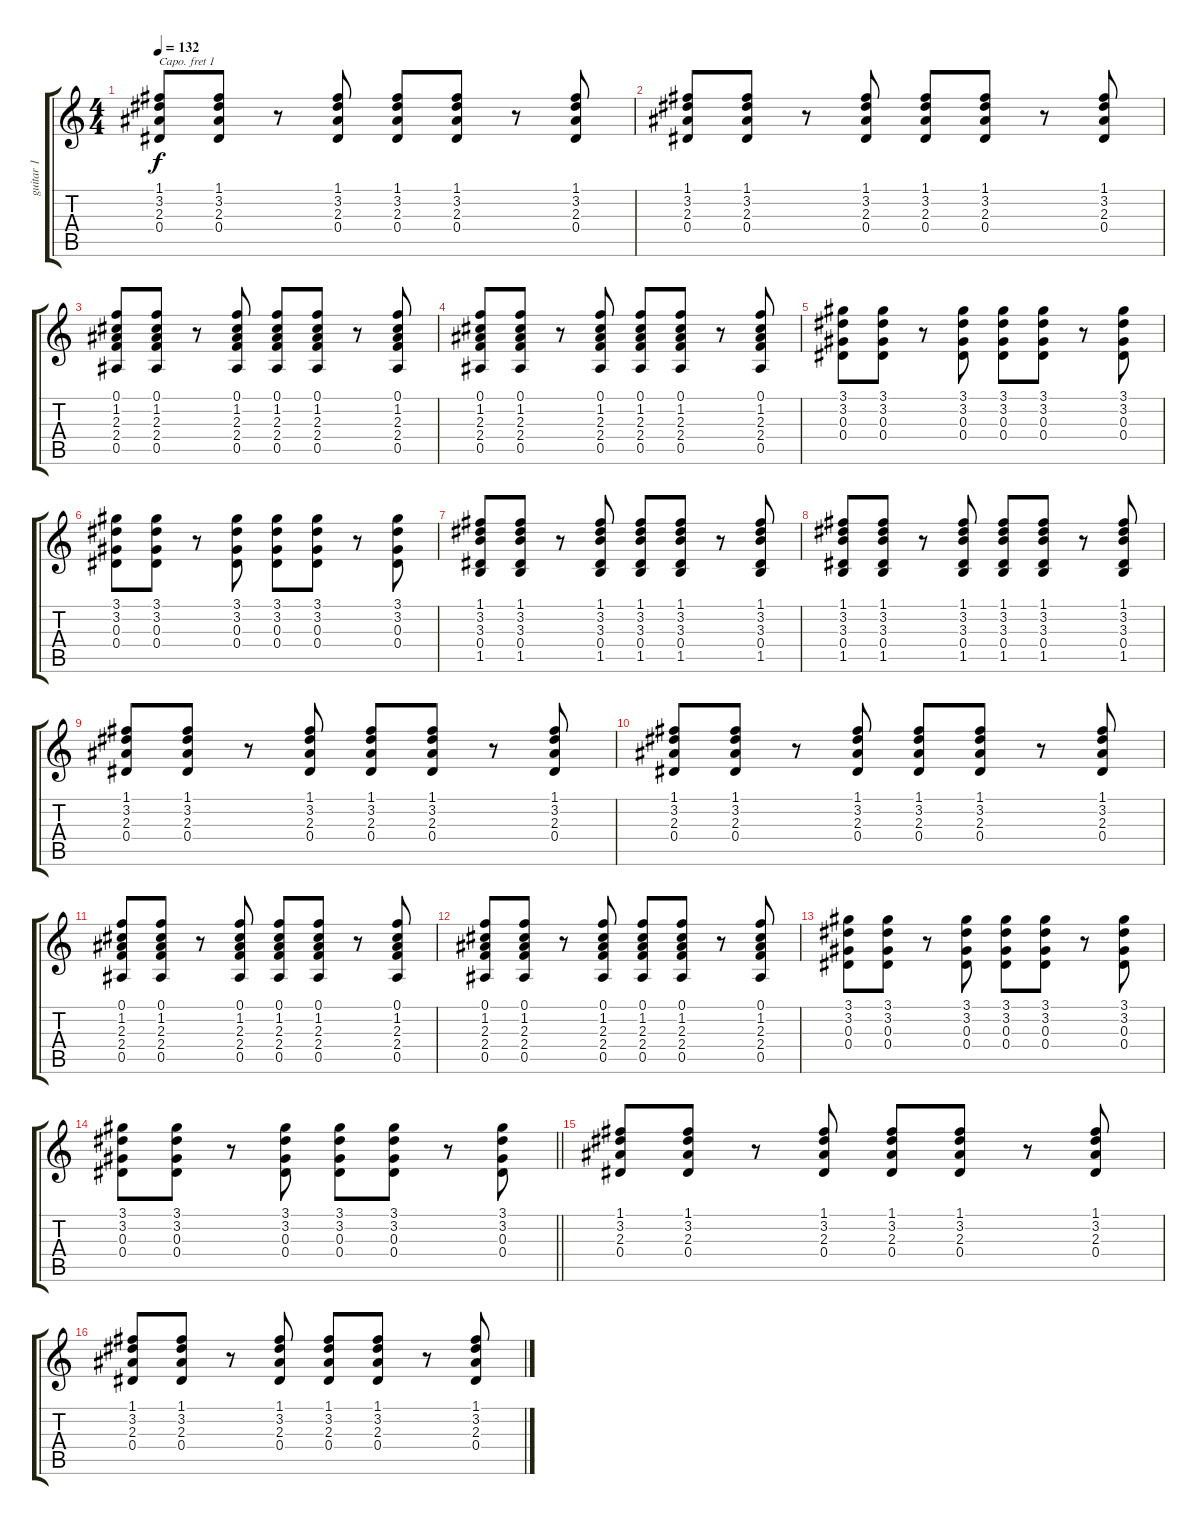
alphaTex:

\track ("guitar 1" "guitar 1") {instrument electricguitarclean}
\staff {score tabs}
\capo 1
\tuning (E4 B3 G3 D3 A2 E2) {hide}
\ts (4 4)
\tempo 132
\clef g2
\ks c
(1.1 3.2 2.3 0.4).8{dy f} (1.1 3.2 2.3 0.4).8 r.8 (1.1 3.2 2.3 0.4).8 (1.1 3.2 2.3 0.4).8 (1.1 3.2 2.3 0.4).8 r.8 (1.1 3.2 2.3 0.4).8 |
(1.1 3.2 2.3 0.4).8 (1.1 3.2 2.3 0.4).8 r.8 (1.1 3.2 2.3 0.4).8 (1.1 3.2 2.3 0.4).8 (1.1 3.2 2.3 0.4).8 r.8 (1.1 3.2 2.3 0.4).8 |
(0.1 1.2 2.3 2.4 0.5).8 (0.1 1.2 2.3 2.4 0.5).8 r.8 (0.1 1.2 2.3 2.4 0.5).8 (0.1 1.2 2.3 2.4 0.5).8 (0.1 1.2 2.3 2.4 0.5).8 r.8 (0.1 1.2 2.3 2.4 0.5).8 |
(0.1 1.2 2.3 2.4 0.5).8 (0.1 1.2 2.3 2.4 0.5).8 r.8 (0.1 1.2 2.3 2.4 0.5).8 (0.1 1.2 2.3 2.4 0.5).8 (0.1 1.2 2.3 2.4 0.5).8 r.8 (0.1 1.2 2.3 2.4 0.5).8 |
(3.1 3.2 0.3 0.4).8 (3.1 3.2 0.3 0.4).8 r.8 (3.1 3.2 0.3 0.4).8 (3.1 3.2 0.3 0.4).8 (3.1 3.2 0.3 0.4).8 r.8 (3.1 3.2 0.3 0.4).8 |
(3.1 3.2 0.3 0.4).8 (3.1 3.2 0.3 0.4).8 r.8 (3.1 3.2 0.3 0.4).8 (3.1 3.2 0.3 0.4).8 (3.1 3.2 0.3 0.4).8 r.8 (3.1 3.2 0.3 0.4).8 |
(1.1 3.2 3.3 0.4 1.5).8 (1.1 3.2 3.3 0.4 1.5).8 r.8 (1.1 3.2 3.3 0.4 1.5).8 (1.1 3.2 3.3 0.4 1.5).8 (1.1 3.2 3.3 0.4 1.5).8 r.8 (1.1 3.2 3.3 0.4 1.5).8 |
(1.1 3.2 3.3 0.4 1.5).8 (1.1 3.2 3.3 0.4 1.5).8 r.8 (1.1 3.2 3.3 0.4 1.5).8 (1.1 3.2 3.3 0.4 1.5).8 (1.1 3.2 3.3 0.4 1.5).8 r.8 (1.1 3.2 3.3 0.4 1.5).8 |
(1.1 3.2 2.3 0.4).8 (1.1 3.2 2.3 0.4).8 r.8 (1.1 3.2 2.3 0.4).8 (1.1 3.2 2.3 0.4).8 (1.1 3.2 2.3 0.4).8 r.8 (1.1 3.2 2.3 0.4).8 |
(1.1 3.2 2.3 0.4).8 (1.1 3.2 2.3 0.4).8 r.8 (1.1 3.2 2.3 0.4).8 (1.1 3.2 2.3 0.4).8 (1.1 3.2 2.3 0.4).8 r.8 (1.1 3.2 2.3 0.4).8 |
(0.1 1.2 2.3 2.4 0.5).8 (0.1 1.2 2.3 2.4 0.5).8 r.8 (0.1 1.2 2.3 2.4 0.5).8 (0.1 1.2 2.3 2.4 0.5).8 (0.1 1.2 2.3 2.4 0.5).8 r.8 (0.1 1.2 2.3 2.4 0.5).8 |
(0.1 1.2 2.3 2.4 0.5).8 (0.1 1.2 2.3 2.4 0.5).8 r.8 (0.1 1.2 2.3 2.4 0.5).8 (0.1 1.2 2.3 2.4 0.5).8 (0.1 1.2 2.3 2.4 0.5).8 r.8 (0.1 1.2 2.3 2.4 0.5).8 |
(3.1 3.2 0.3 0.4).8 (3.1 3.2 0.3 0.4).8 r.8 (3.1 3.2 0.3 0.4).8 (3.1 3.2 0.3 0.4).8 (3.1 3.2 0.3 0.4).8 r.8 (3.1 3.2 0.3 0.4).8 |
\barLineRight lightlight
(3.1 3.2 0.3 0.4).8 (3.1 3.2 0.3 0.4).8 r.8 (3.1 3.2 0.3 0.4).8 (3.1 3.2 0.3 0.4).8 (3.1 3.2 0.3 0.4).8 r.8 (3.1 3.2 0.3 0.4).8 |
(1.1 3.2 2.3 0.4).8 (1.1 3.2 2.3 0.4).8 r.8 (1.1 3.2 2.3 0.4).8 (1.1 3.2 2.3 0.4).8 (1.1 3.2 2.3 0.4).8 r.8 (1.1 3.2 2.3 0.4).8 |
(1.1 3.2 2.3 0.4).8 (1.1 3.2 2.3 0.4).8 r.8 (1.1 3.2 2.3 0.4).8 (1.1 3.2 2.3 0.4).8 (1.1 3.2 2.3 0.4).8 r.8 (1.1 3.2 2.3 0.4).8
